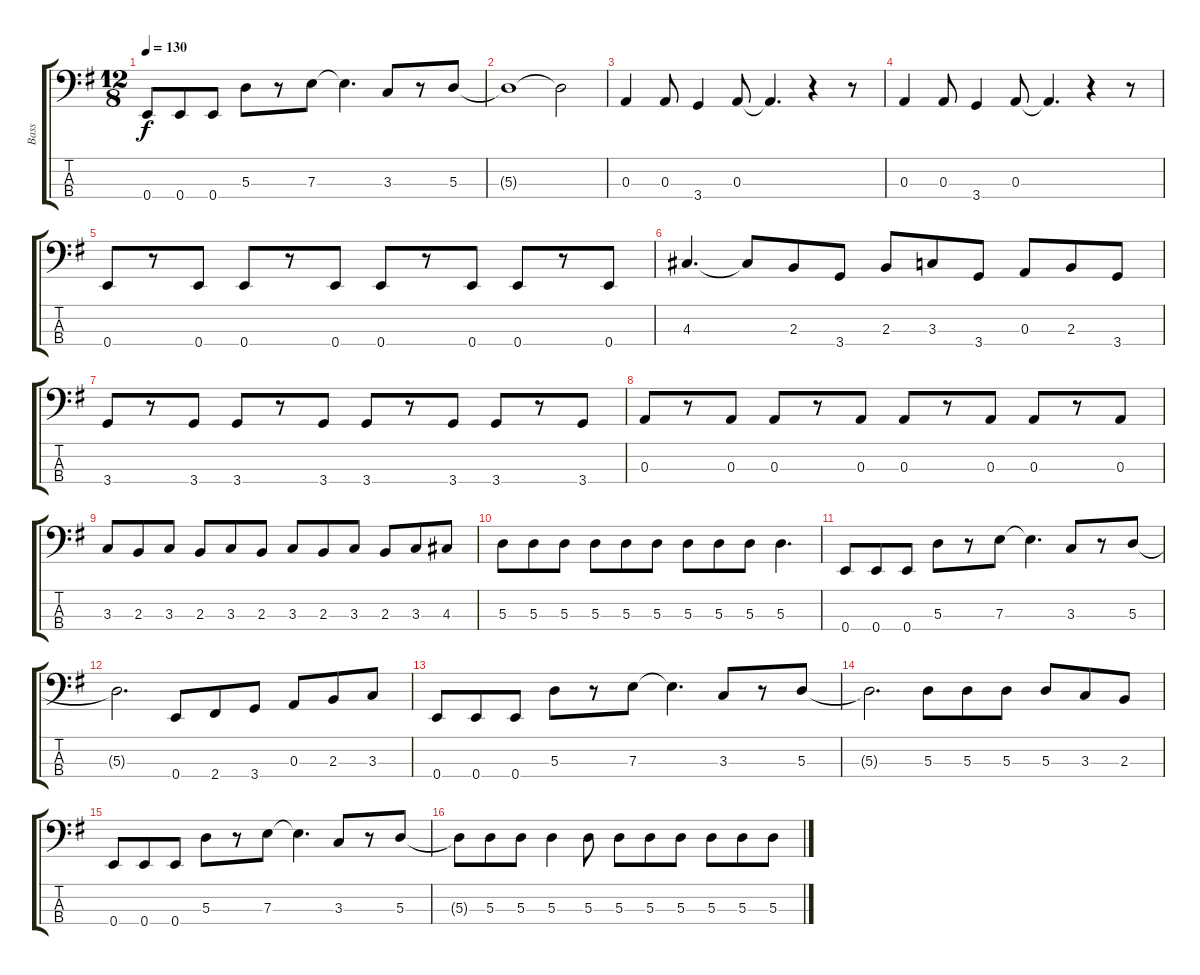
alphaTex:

\track ("Bass" "Bass") {instrument electricbasspick}
\staff {score tabs}
\tuning (G2 D2 A1 E1) {hide}
\ts (12 8)
\tempo 130
\clef f4
\ks g
0.4.8{dy f} 0.4.8 0.4.8 5.3.8 r.8 7.3.8 7.3{t}.4{d} 3.3.8 r.8 5.3.8 |
5.3{t}.1 5.3{t}.2 |
0.3.4 0.3.8 3.4.4 0.3.8 0.3{t}.4{d} r.4 r.8 |
0.3.4 0.3.8 3.4.4 0.3.8 0.3{t}.4{d} r.4 r.8 |
0.4.8 r.8 0.4.8 0.4.8 r.8 0.4.8 0.4.8 r.8 0.4.8 0.4.8 r.8 0.4.8 |
4.3.4{d} 4.3{t}.8 2.3.8 3.4.8 2.3.8 3.3.8 3.4.8 0.3.8 2.3.8 3.4.8 |
3.4.8 r.8 3.4.8 3.4.8 r.8 3.4.8 3.4.8 r.8 3.4.8 3.4.8 r.8 3.4.8 |
0.3.8 r.8 0.3.8 0.3.8 r.8 0.3.8 0.3.8 r.8 0.3.8 0.3.8 r.8 0.3.8 |
3.3.8 2.3.8 3.3.8 2.3.8 3.3.8 2.3.8 3.3.8 2.3.8 3.3.8 2.3.8 3.3.8 4.3.8 |
5.3.8 5.3.8 5.3.8 5.3.8 5.3.8 5.3.8 5.3.8 5.3.8 5.3.8 5.3.4{d} |
0.4.8 0.4.8 0.4.8 5.3.8 r.8 7.3.8 7.3{t}.4{d} 3.3.8 r.8 5.3.8 |
5.3{t}.2{d} 0.4.8 2.4.8 3.4.8 0.3.8 2.3.8 3.3.8 |
0.4.8 0.4.8 0.4.8 5.3.8 r.8 7.3.8 7.3{t}.4{d} 3.3.8 r.8 5.3.8 |
5.3{t}.2{d} 5.3.8 5.3.8 5.3.8 5.3.8 3.3.8 2.3.8 |
0.4.8 0.4.8 0.4.8 5.3.8 r.8 7.3.8 7.3{t}.4{d} 3.3.8 r.8 5.3.8 |
5.3{t}.8 5.3.8 5.3.8 5.3.4 5.3.8 5.3.8 5.3.8 5.3.8 5.3.8 5.3.8 5.3.8
